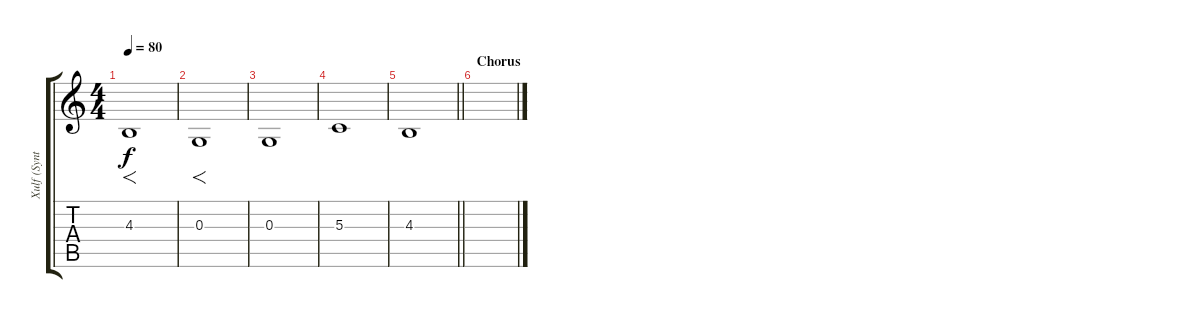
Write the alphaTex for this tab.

\track ("Xulf (Synth)" "Xulf (Synt") {instrument tremolostrings}
\staff {score tabs}
\tuning (D4 A3 G3 D3 A2 D2) {hide}
\ts (4 4)
\tempo 80
\clef g2
\ks c
4.3.1{f dy f} |
0.3.1{f} |
0.3.1 |
5.3.1 |
\barLineRight lightlight
4.3.1 |
\section ("" "Chorus")
